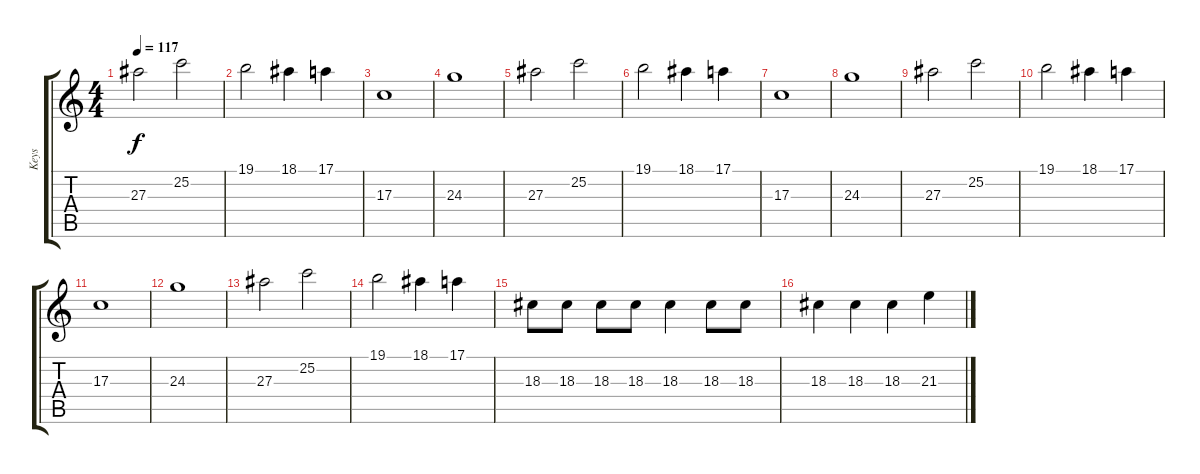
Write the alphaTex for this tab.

\track ("Keys" "Keys") {instrument stringensemble1}
\staff {score tabs}
\tuning (E4 B3 G3 D3 A2 D2) {hide}
\ts (4 4)
\tempo 117
\clef g2
\ks c
27.3.2{dy f} 25.2.2 |
19.1.2 18.1.4 17.1.4 |
17.3.1 |
24.3.1 |
27.3.2 25.2.2 |
19.1.2 18.1.4 17.1.4 |
17.3.1 |
24.3.1 |
27.3.2 25.2.2 |
19.1.2 18.1.4 17.1.4 |
17.3.1 |
24.3.1 |
27.3.2 25.2.2 |
19.1.2 18.1.4 17.1.4 |
18.3.8 18.3.8 18.3.8 18.3.8 18.3.4 18.3.8 18.3.8 |
18.3.4 18.3.4 18.3.4 21.3.4
